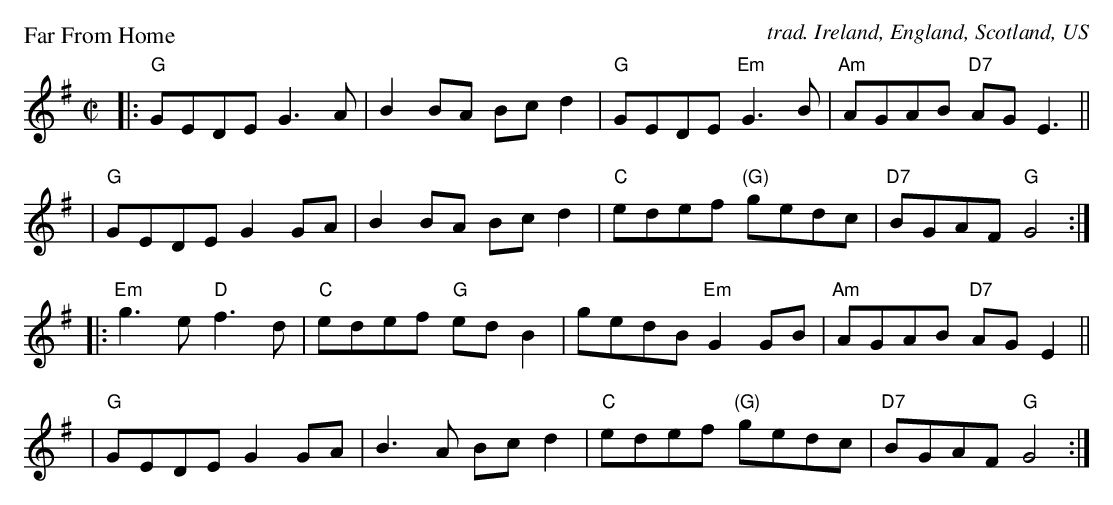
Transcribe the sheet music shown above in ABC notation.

X:1
P: Far From Home
O: trad. Ireland, England, Scotland, US
M: C|
L: 1/8
K: G
|: "G"GEDE G3A | B2BA Bcd2 | "G"GEDE "Em"G3B | "Am"AGAB "D7"AGE3 ||
|  "G"GEDE G2GA | B2BA Bcd2 | "C"edef "(G)"gedc | "D7"BGAF "G"G4 :|
|: "Em"g3e "D"f3d | "C"edef "G"edB2 | gedB "Em"G2GB | "Am"AGAB "D7"AGE2 ||
|  "G"GEDE G2GA | B3A Bcd2 | "C"edef "(G)"gedc | "D7"BGAF "G"G4 :|
